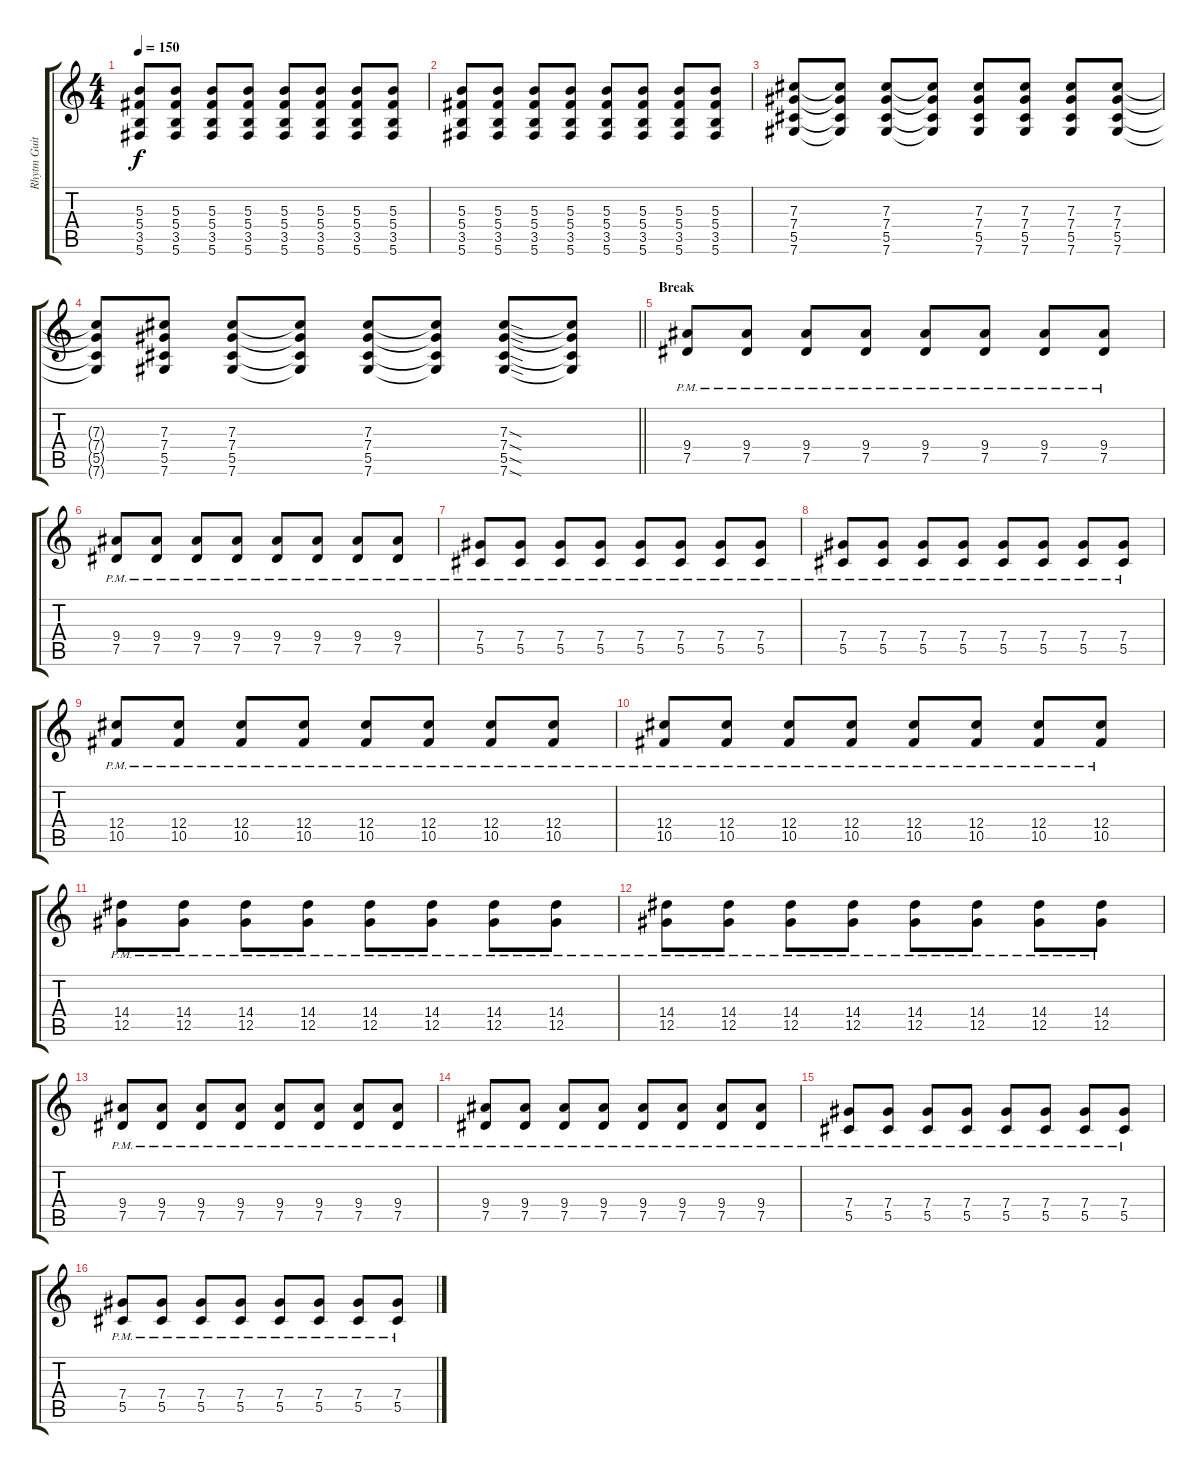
\track ("Rhytm Guitar [L]" "Rhytm Guit") {instrument distortionguitar}
\staff {score tabs}
\tuning (Eb4 Bb3 Gb3 Db3 Ab2 Db2) {hide}
\ts (4 4)
\tempo 150
\clef g2
\ks c
(5.3 5.4 3.5 5.6).8{dy f} (5.3 5.4 3.5 5.6).8 (5.3 5.4 3.5 5.6).8 (5.3 5.4 3.5 5.6).8 (5.3 5.4 3.5 5.6).8 (5.3 5.4 3.5 5.6).8 (5.3 5.4 3.5 5.6).8 (5.3 5.4 3.5 5.6).8 |
(5.3 5.4 3.5 5.6).8 (5.3 5.4 3.5 5.6).8 (5.3 5.4 3.5 5.6).8 (5.3 5.4 3.5 5.6).8 (5.3 5.4 3.5 5.6).8 (5.3 5.4 3.5 5.6).8 (5.3 5.4 3.5 5.6).8 (5.3 5.4 3.5 5.6).8 |
(7.3 7.4 5.5 7.6).8 (7.3{t} 7.4{t} 5.5{t} 7.6{t}).8 (7.3 7.4 5.5 7.6).8 (7.3{t} 7.4{t} 5.5{t} 7.6{t}).8 (7.3 7.4 5.5 7.6).8 (7.3 7.4 5.5 7.6).8 (7.3 7.4 5.5 7.6).8 (7.3 7.4 5.5 7.6).8 |
\barLineRight lightlight
(7.3{t} 7.4{t} 5.5{t} 7.6{t}).8 (7.3 7.4 5.5 7.6).8 (7.3 7.4 5.5 7.6).8 (7.3{t} 7.4{t} 5.5{t} 7.6{t}).8 (7.3 7.4 5.5 7.6).8 (7.3{t} 7.4{t} 5.5{t} 7.6{t}).8 (7.3{sod} 7.4{sod} 5.5{sod} 7.6{sod}).8 (7.3{t} 7.4{t} 5.5{t} 7.6{t}).8 |
\section ("" "Break")
(9.4{pm} 7.5{pm}).8 (9.4{pm} 7.5{pm}).8 (9.4{pm} 7.5{pm}).8 (9.4{pm} 7.5{pm}).8 (9.4{pm} 7.5{pm}).8 (9.4{pm} 7.5{pm}).8 (9.4{pm} 7.5{pm}).8 (9.4{pm} 7.5{pm}).8 |
(9.4{pm} 7.5{pm}).8 (9.4{pm} 7.5{pm}).8 (9.4{pm} 7.5{pm}).8 (9.4{pm} 7.5{pm}).8 (9.4{pm} 7.5{pm}).8 (9.4{pm} 7.5{pm}).8 (9.4{pm} 7.5{pm}).8 (9.4{pm} 7.5{pm}).8 |
(7.4{pm} 5.5{pm}).8 (7.4{pm} 5.5{pm}).8 (7.4{pm} 5.5{pm}).8 (7.4{pm} 5.5{pm}).8 (7.4{pm} 5.5{pm}).8 (7.4{pm} 5.5{pm}).8 (7.4{pm} 5.5{pm}).8 (7.4{pm} 5.5{pm}).8 |
(7.4{pm} 5.5{pm}).8 (7.4{pm} 5.5{pm}).8 (7.4{pm} 5.5{pm}).8 (7.4{pm} 5.5{pm}).8 (7.4{pm} 5.5{pm}).8 (7.4{pm} 5.5{pm}).8 (7.4{pm} 5.5{pm}).8 (7.4{pm} 5.5{pm}).8 |
(12.4{pm} 10.5{pm}).8 (12.4{pm} 10.5{pm}).8 (12.4{pm} 10.5{pm}).8 (12.4{pm} 10.5{pm}).8 (12.4{pm} 10.5{pm}).8 (12.4{pm} 10.5{pm}).8 (12.4{pm} 10.5{pm}).8 (12.4{pm} 10.5{pm}).8 |
(12.4{pm} 10.5{pm}).8 (12.4{pm} 10.5{pm}).8 (12.4{pm} 10.5{pm}).8 (12.4{pm} 10.5{pm}).8 (12.4{pm} 10.5{pm}).8 (12.4{pm} 10.5{pm}).8 (12.4{pm} 10.5{pm}).8 (12.4{pm} 10.5{pm}).8 |
(14.4{pm} 12.5{pm}).8 (14.4{pm} 12.5{pm}).8 (14.4{pm} 12.5{pm}).8 (14.4{pm} 12.5{pm}).8 (14.4{pm} 12.5{pm}).8 (14.4{pm} 12.5{pm}).8 (14.4{pm} 12.5{pm}).8 (14.4{pm} 12.5{pm}).8 |
(14.4{pm} 12.5{pm}).8 (14.4{pm} 12.5{pm}).8 (14.4{pm} 12.5{pm}).8 (14.4{pm} 12.5{pm}).8 (14.4{pm} 12.5{pm}).8 (14.4{pm} 12.5{pm}).8 (14.4{pm} 12.5{pm}).8 (14.4{pm} 12.5{pm}).8 |
(9.4{pm} 7.5{pm}).8 (9.4{pm} 7.5{pm}).8 (9.4{pm} 7.5{pm}).8 (9.4{pm} 7.5{pm}).8 (9.4{pm} 7.5{pm}).8 (9.4{pm} 7.5{pm}).8 (9.4{pm} 7.5{pm}).8 (9.4{pm} 7.5{pm}).8 |
(9.4{pm} 7.5{pm}).8 (9.4{pm} 7.5{pm}).8 (9.4{pm} 7.5{pm}).8 (9.4{pm} 7.5{pm}).8 (9.4{pm} 7.5{pm}).8 (9.4{pm} 7.5{pm}).8 (9.4{pm} 7.5{pm}).8 (9.4{pm} 7.5{pm}).8 |
(7.4{pm} 5.5{pm}).8 (7.4{pm} 5.5{pm}).8 (7.4{pm} 5.5{pm}).8 (7.4{pm} 5.5{pm}).8 (7.4{pm} 5.5{pm}).8 (7.4{pm} 5.5{pm}).8 (7.4{pm} 5.5{pm}).8 (7.4{pm} 5.5{pm}).8 |
(7.4{pm} 5.5{pm}).8 (7.4{pm} 5.5{pm}).8 (7.4{pm} 5.5{pm}).8 (7.4{pm} 5.5{pm}).8 (7.4{pm} 5.5{pm}).8 (7.4{pm} 5.5{pm}).8 (7.4{pm} 5.5{pm}).8 (7.4{pm} 5.5{pm}).8
